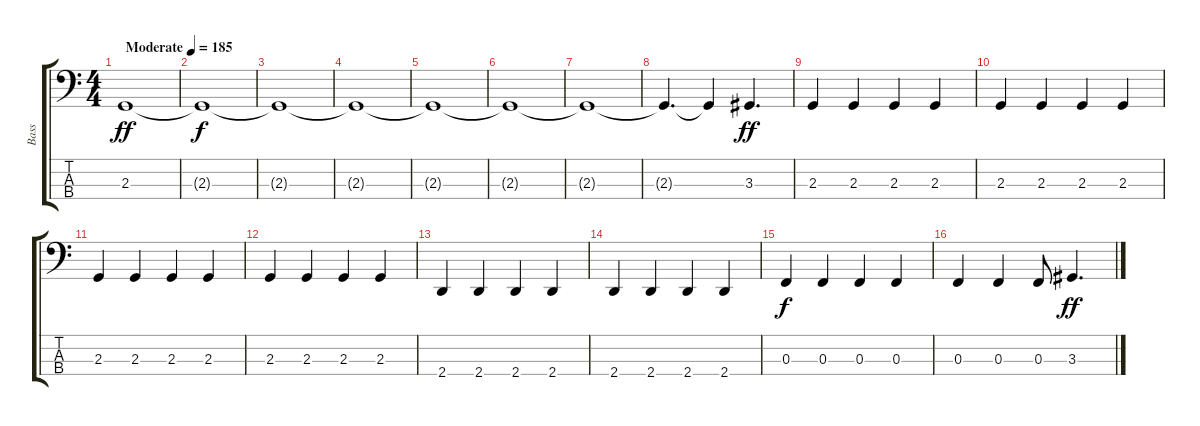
\track ("Bass" "Bass") {instrument slapbass1}
\staff {score tabs}
\tuning (Eb2 Bb1 F1 C1) {hide}
\ts (4 4)
\tempo (185 "Moderate")
\clef f4
\ks c
2.3.1{dy ff instrument slapbass1} |
2.3{t}.1{dy f} |
2.3{t}.1 |
2.3{t}.1 |
2.3{t}.1 |
2.3{t}.1 |
2.3{t}.1 |
2.3{t}.4{d} 2.3{t}.4 3.3.4{d dy ff} |
2.3.4 2.3.4 2.3.4 2.3.4 |
2.3.4 2.3.4 2.3.4 2.3.4 |
2.3.4 2.3.4 2.3.4 2.3.4 |
2.3.4 2.3.4 2.3.4 2.3.4 |
2.4.4 2.4.4 2.4.4 2.4.4 |
2.4.4 2.4.4 2.4.4 2.4.4 |
0.3.4{dy f} 0.3.4 0.3.4 0.3.4 |
0.3.4 0.3.4 0.3.8 3.3.4{d dy ff}
